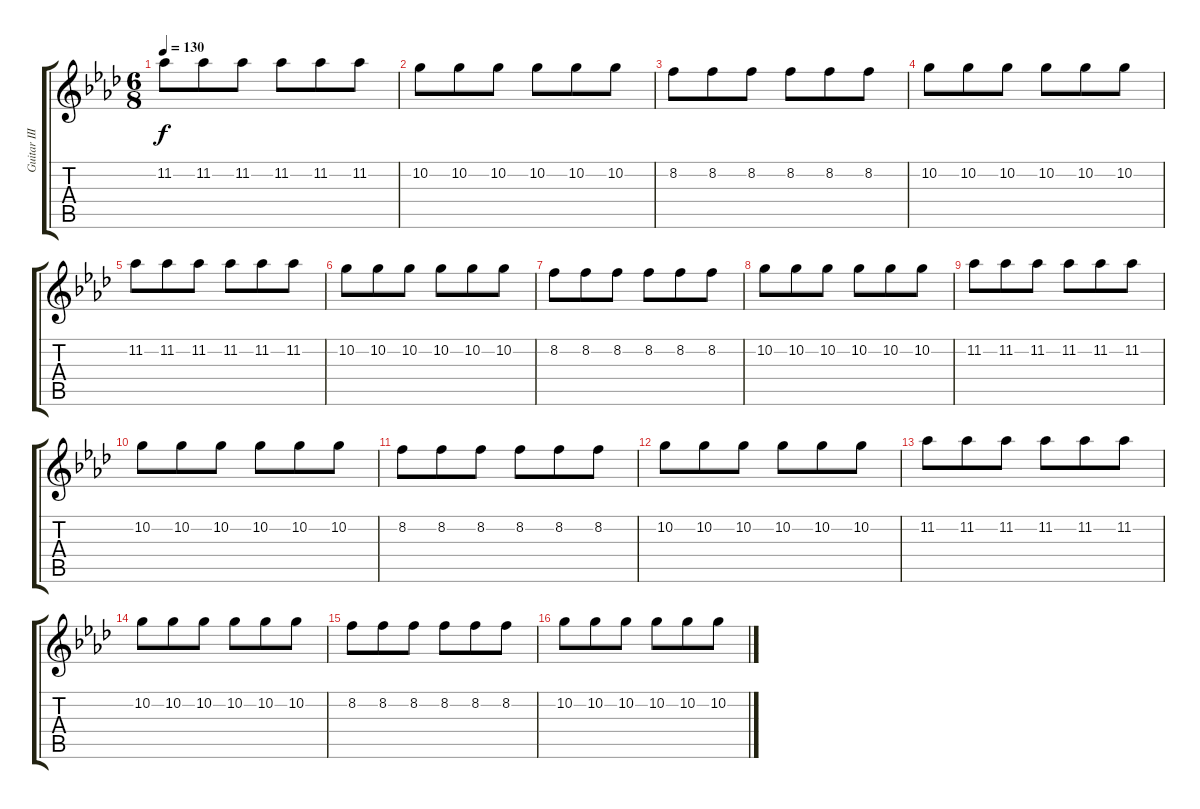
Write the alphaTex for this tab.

\track ("Guitar III" "Guitar III") {instrument distortionguitar}
\staff {score tabs}
\tuning (D4 A3 F3 C3 G2 C2) {hide}
\ts (6 8)
\tempo 130
\clef g2
\ks ab
11.2.8{dy f} 11.2.8 11.2.8 11.2.8 11.2.8 11.2.8 |
10.2.8 10.2.8 10.2.8 10.2.8 10.2.8 10.2.8 |
8.2.8 8.2.8 8.2.8 8.2.8 8.2.8 8.2.8 |
10.2.8 10.2.8 10.2.8 10.2.8 10.2.8 10.2.8 |
11.2.8 11.2.8 11.2.8 11.2.8 11.2.8 11.2.8 |
10.2.8 10.2.8 10.2.8 10.2.8 10.2.8 10.2.8 |
8.2.8 8.2.8 8.2.8 8.2.8 8.2.8 8.2.8 |
10.2.8 10.2.8 10.2.8 10.2.8 10.2.8 10.2.8 |
11.2.8 11.2.8 11.2.8 11.2.8 11.2.8 11.2.8 |
10.2.8 10.2.8 10.2.8 10.2.8 10.2.8 10.2.8 |
8.2.8 8.2.8 8.2.8 8.2.8 8.2.8 8.2.8 |
10.2.8 10.2.8 10.2.8 10.2.8 10.2.8 10.2.8 |
11.2.8 11.2.8 11.2.8 11.2.8 11.2.8 11.2.8 |
10.2.8 10.2.8 10.2.8 10.2.8 10.2.8 10.2.8 |
8.2.8 8.2.8 8.2.8 8.2.8 8.2.8 8.2.8 |
10.2.8 10.2.8 10.2.8 10.2.8 10.2.8 10.2.8
